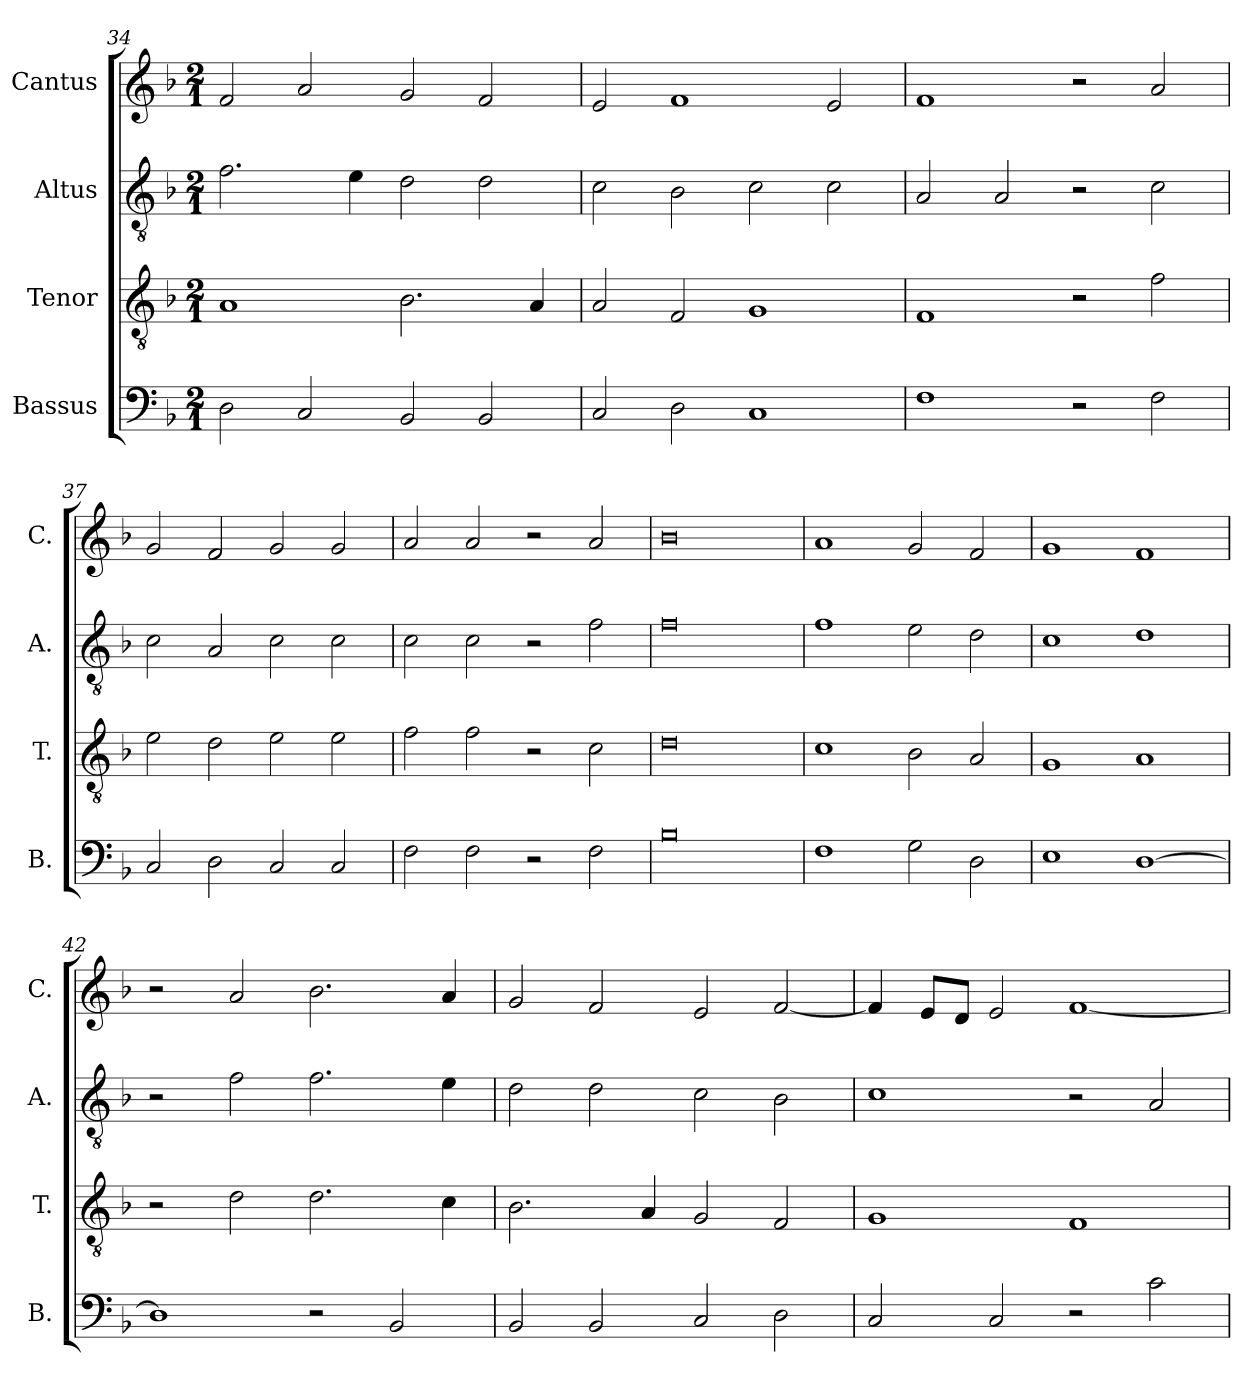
**kern	**kern	**kern	**kern
*part4	*part3	*part2	*part1
*staff4	*staff3	*staff2	*staff1
*I"Bassus	*I"Tenor	*I"Altus	*I"Cantus
*I'B.	*I'T.	*I'A.	*I'C.
*clefF4	*clefGv2	*clefGv2	*clefG2
*k[b-]	*k[b-]	*k[b-]	*k[b-]
*M2/1	*M2/1	*M2/1	*M2/1
=34	=34	=34	=34
2D\	1A	2.f\	2f/
2C/	.	.	2a/
.	.	4e\	.
2BB-/	2.B-\	2d\	2g/
2BB-/	.	2d\	2f/
.	4A/	.	.
=35	=35	=35	=35
2C/	2A/	2c\	2e/
2D\	2F/	2B-\	1f
1C	1G	2c\	.
.	.	2c\	2e/
=36	=36	=36	=36
1F	1F	2A/	1f
.	.	2A/	.
2r	2r	2r	2r
2F\	2f\	2c\	2a/
!!LO:LB:g=z
=37	=37	=37	=37
2C/	2e\	2c\	2g/
2D\	2d\	2A/	2f/
2C/	2e\	2c\	2g/
2C/	2e\	2c\	2g/
=38	=38	=38	=38
2F\	2f\	2c\	2a/
2F\	2f\	2c\	2a/
2r	2r	2r	2r
2F\	2c\	2f\	2a/
=39	=39	=39	=39
0B-	0d	0f	0b-
=40	=40	=40	=40
1F	1c	1f	1a
2G\	2B-\	2e\	2g/
2D\	2A/	2d\	2f/
=41	=41	=41	=41
1E	1G	1c	1g
[1D	1A	1d	1f
=42	=42	=42	=42
1D]	2r	2r	2r
.	2d\	2f\	2a/
2r	2.d\	2.f\	2.b-\
2BB-/	.	.	.
.	4c\	4e\	4a/
=43	=43	=43	=43
2BB-/	2.B-\	2d\	2g/
2BB-/	.	2d\	2f/
.	4A/	.	.
2C/	2G/	2c\	2e/
2D\	2F/	2B-\	[2f/
=44	=44	=44	=44
2C/	1G	1c	4f/]
.	.	.	8e/L
.	.	.	8d/J
2C/	.	.	2e/
2r	1F	2r	[1f
2c\	.	2A/	.
=	=	=	=
*-	*-	*-	*-
